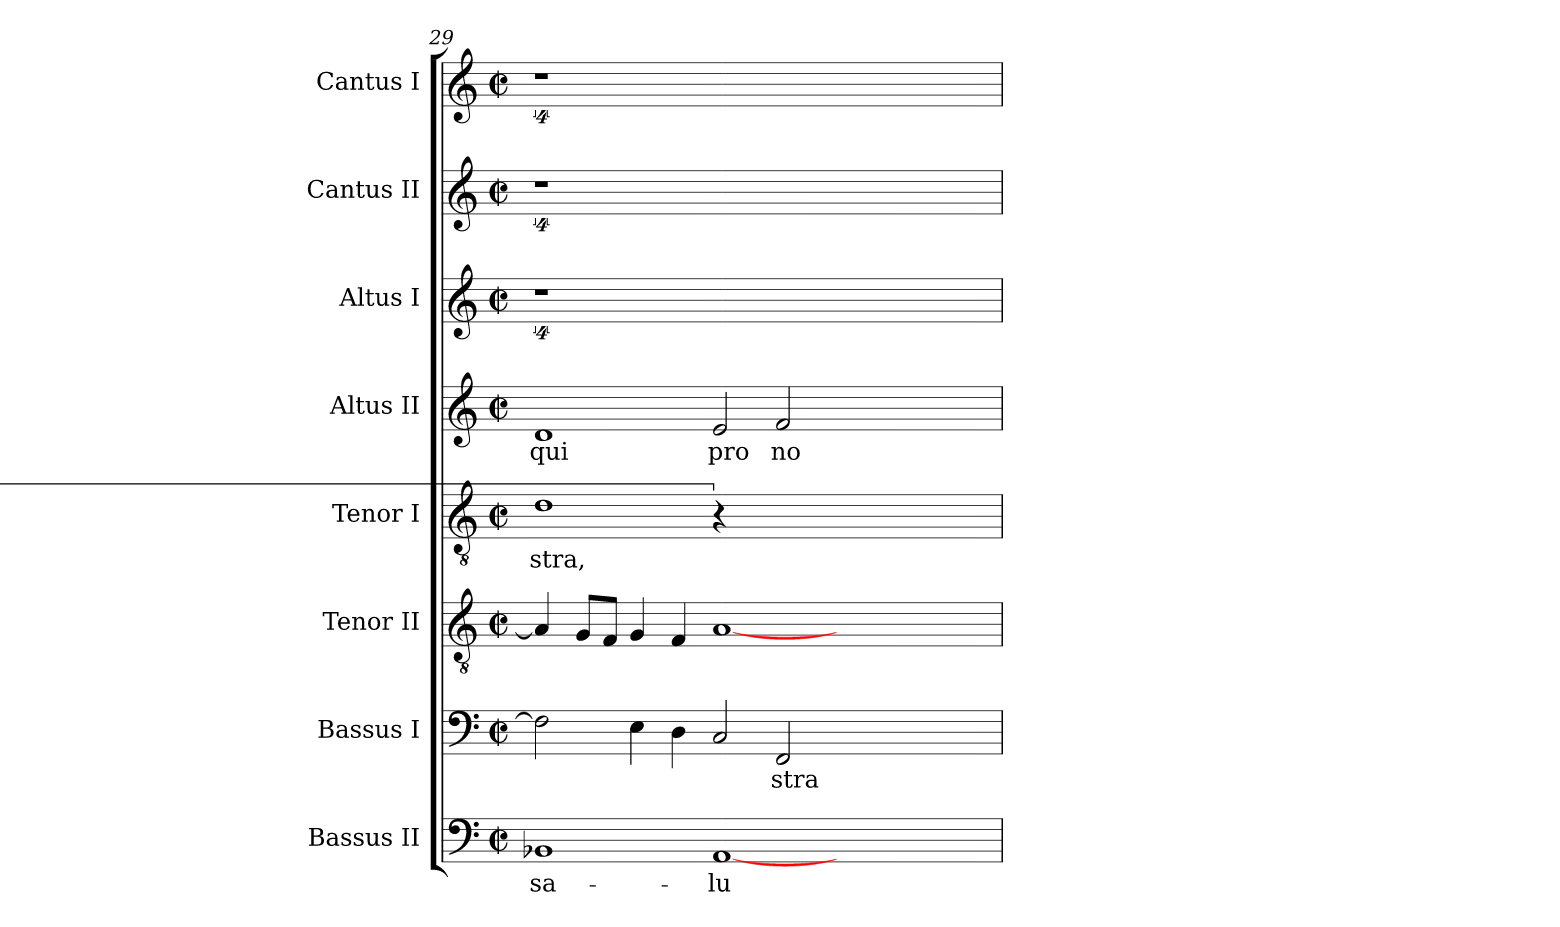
**kern	**text	**kern	**text	**kern	**kern	**text	**kern	**text	**kern	**kern	**kern
*part8	*part8	*part7	*part7	*part6	*part5	*part5	*part4	*part4	*part3	*part2	*part1
*staff8	*staff8	*staff7	*staff7	*staff6	*staff5	*staff5	*staff4	*staff4	*staff3	*staff2	*staff1
*I"Bassus II	*	*I"Bassus I	*	*I"Tenor II	*I"Tenor I	*	*I"Altus II	*	*I"Altus I	*I"Cantus II	*I"Cantus I
*I'B II	*	*I'B I	*	*I'T II	*I'T I	*	*I'A II	*	*I'A I	*I'C II	*I'C I
*clefF4	*	*clefF4	*	*clefGv2	*clefGv2	*	*clefG2	*	*clefG2	*clefG2	*clefG2
*	*	*	*	*	*	*	*	*	*k[]	*	*
*	*	*	*	*	*	*	*	*	*C:	*	*
*M2/2	*	*M2/2	*	*M2/2	*M2/2	*	*M2/2	*	*M2/2	*M2/2	*M2/2
*met(c|)	*	*met(c|)	*	*met(c|)	*met(c|)	*	*met(c|)	*	*met(c|)	*met(c|)	*met(c|)
=29	=29	=29	=29	=29	=29	=29	=29	=29	=29	=29	=29
!	!LO:LY:b:cj	!	!	!	!	!LO:LY:b:cj	!	!LO:LY:b:cj	!	!	!
1BB-	sa-	2F\]	.	4A/]	1d	-stra,	1d	qui	4%9r	4%9r	4%9r
.	.	.	.	8G/L	.	.	.	.	.	.	.
.	.	.	.	8F/J	.	.	.	.	.	.	.
.	.	4E\	.	4G/	.	.	.	.	.	.	.
.	.	4D\	.	4F/	.	.	.	.	.	.	.
!	!LO:LY:b:cj	!	!	!	!LO:N:vis=1	!	!	!LO:LY:b:cj	!	!	!
[<1AA	-lu-	2C/	.	[<1A	4%9r	.	2e/	pro	.	.	.
!	!	!	!LO:LY:b:cj	!	!	!	!	!LO:LY:b:cj	!	!	!
.	.	2FF/	-stra	.	.	.	2f/	no	.	.	.
1ryy	.	1ryy	.	1ryy	.	.	1ryy	.	.	.	.
.	.	.	.	.	.	.	.	.	1ryy	1ryy	1ryy
4ryy	.	4ryy	.	4ryy	.	.	4ryy	.	.	.	.
=	=	=	=	=	=	=	=	=	=	=	=
*-	*-	*-	*-	*-	*-	*-	*-	*-	*-	*-	*-
